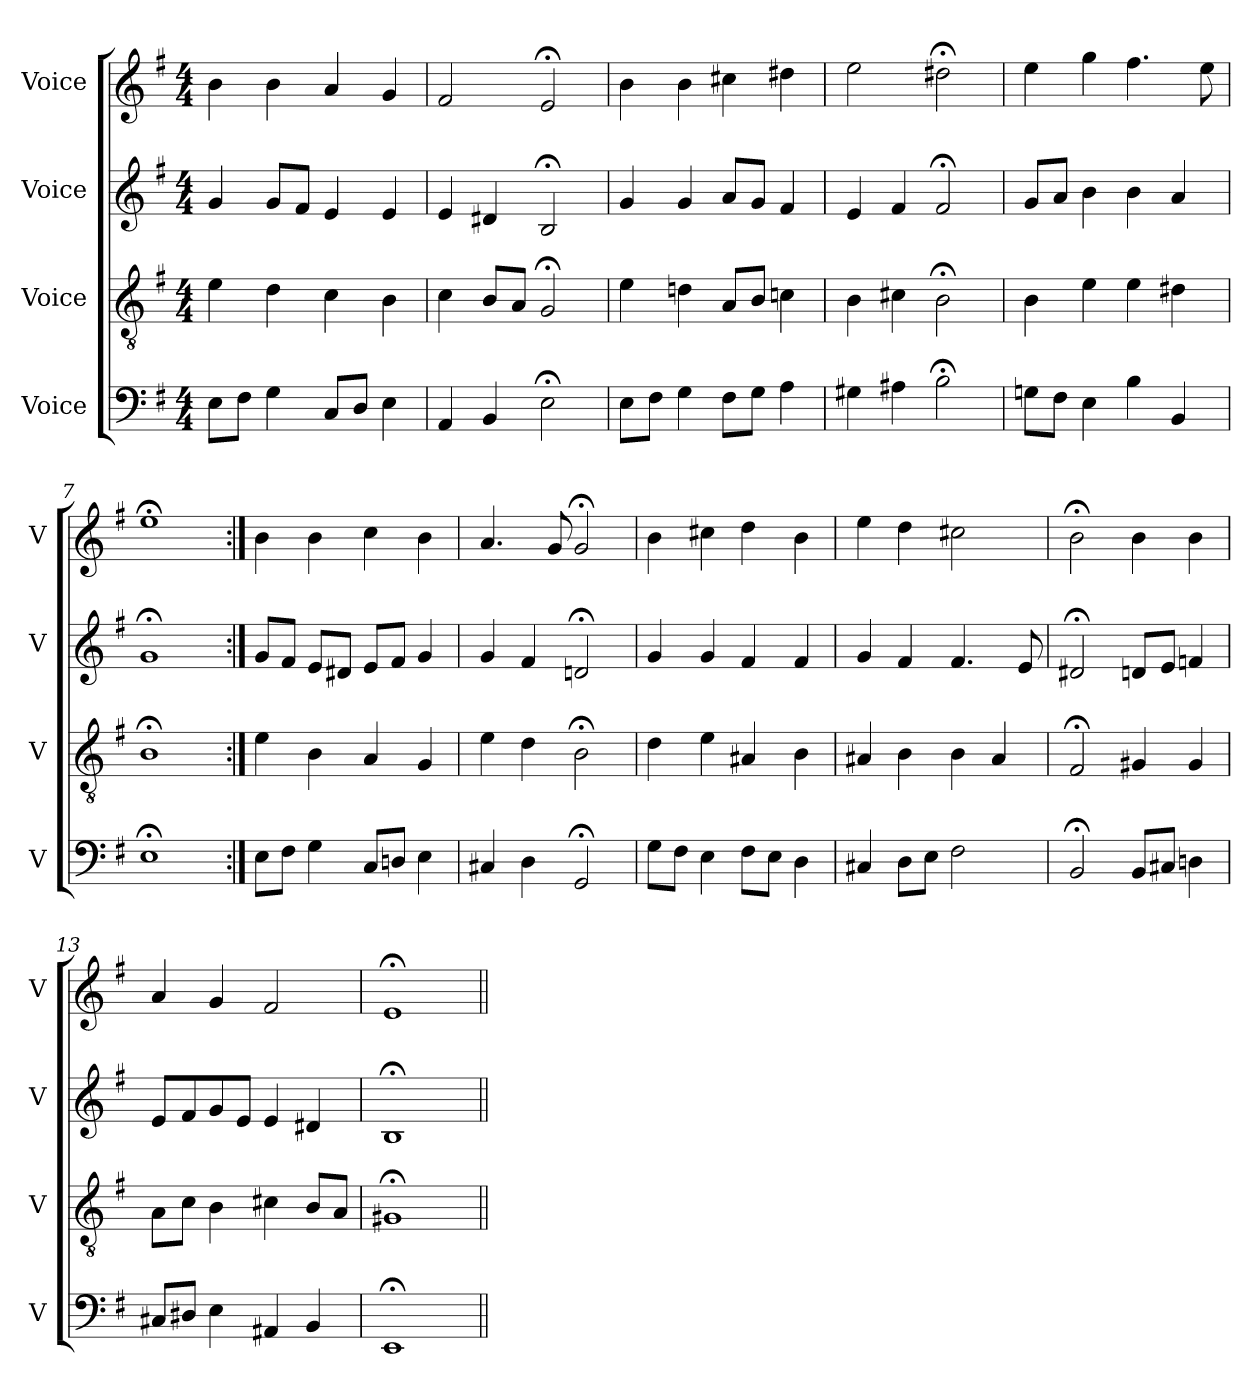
**kern	**kern	**kern	**kern
*part4	*part3	*part2	*part1
*staff4	*staff3	*staff2	*staff1
*I"Voice	*I"Voice	*I"Voice	*I"Voice
*I'V	*I'V	*I'V	*I'V
*clefF4	*clefGv2	*clefG2	*clefG2
*k[f#]	*k[f#]	*k[f#]	*k[f#]
*M4/4	*M4/4	*M4/4	*M4/4
=	=	=	=
8EL	4e	4g	4b
8F#J	.	.	.
4G	4d	8gL	4b
.	.	8f#J	.
8CL	4c	4e	4a
8DJ	.	.	.
4E	4B	4e	4g
=3	=3	=3	=3
4AA	4c	4e	2f#
4BB	8BL	4d#X	.
.	8AJ	.	.
2E;<	2G;<	2B;<	2e;<
=4	=4	=4	=4
8EL	4e	4g	4b
8F#J	.	.	.
4G	4dn	4g	4b
8F#L	8AL	8aL	4cc#X
8GJ	8BJ	8gJ	.
4A	4cn	4f#	4dd#X
=5	=5	=5	=5
4G#X	4B	4e	2ee
4A#X	4c#X	4f#	.
2B;<	2B;<	2f#;<	2dd#X;<
=6	=6	=6	=6
8GnL	4B	8gL	4ee
8F#J	.	8aJ	.
4E	4e	4b	4gg
4B	4e	4b	4.ff#
4BB	4d#X	4a	.
.	.	.	8ee
=7	=7	=7	=7
1E;<	1B;<	1g;<	1ee;<
=8:|!	=8:|!	=8:|!	=8:|!
8EL	4e	8gL	4b
8F#J	.	8f#J	.
4G	4B	8eL	4b
.	.	8d#XJ	.
8CL	4A	8eL	4cc
8DnJ	.	8f#J	.
4E	4G	4g	4b
=9	=9	=9	=9
4C#X	4e	4g	4.a
4D	4d	4f#	.
.	.	.	8g
2GG;<	2B;<	2dn;<	2g;<
=10	=10	=10	=10
8GL	4d	4g	4b
8F#J	.	.	.
4E	4e	4g	4cc#X
8F#L	4A#X	4f#	4dd
8EJ	.	.	.
4D	4B	4f#	4b
=11	=11	=11	=11
4C#X	4A#X	4g	4ee
8DL	4B	4f#	4dd
8EJ	.	.	.
2F#	4B	4.f#	2cc#X
.	4A#	.	.
.	.	8e	.
=12	=12	=12	=12
2BB;<	2F#;<	2d#X;<	2b;<
8BBL	4G#X	8dnL	4b
8C#XJ	.	8eJ	.
4Dn	4G#	4fn	4b
=13	=13	=13	=13
8C#XL	8AL	8eL	4a
8D#XJ	8cJ	8f#	.
4E	4B	8g	4g
.	.	8eJ	.
4AA#X	4c#X	4e	2f#
4BB	8BL	4d#X	.
.	8AJ	.	.
=14	=14	=14	=14
1EE;<	1G#X;<	1B;<	1e;<
=||	=||	=||	=||
*-	*-	*-	*-
